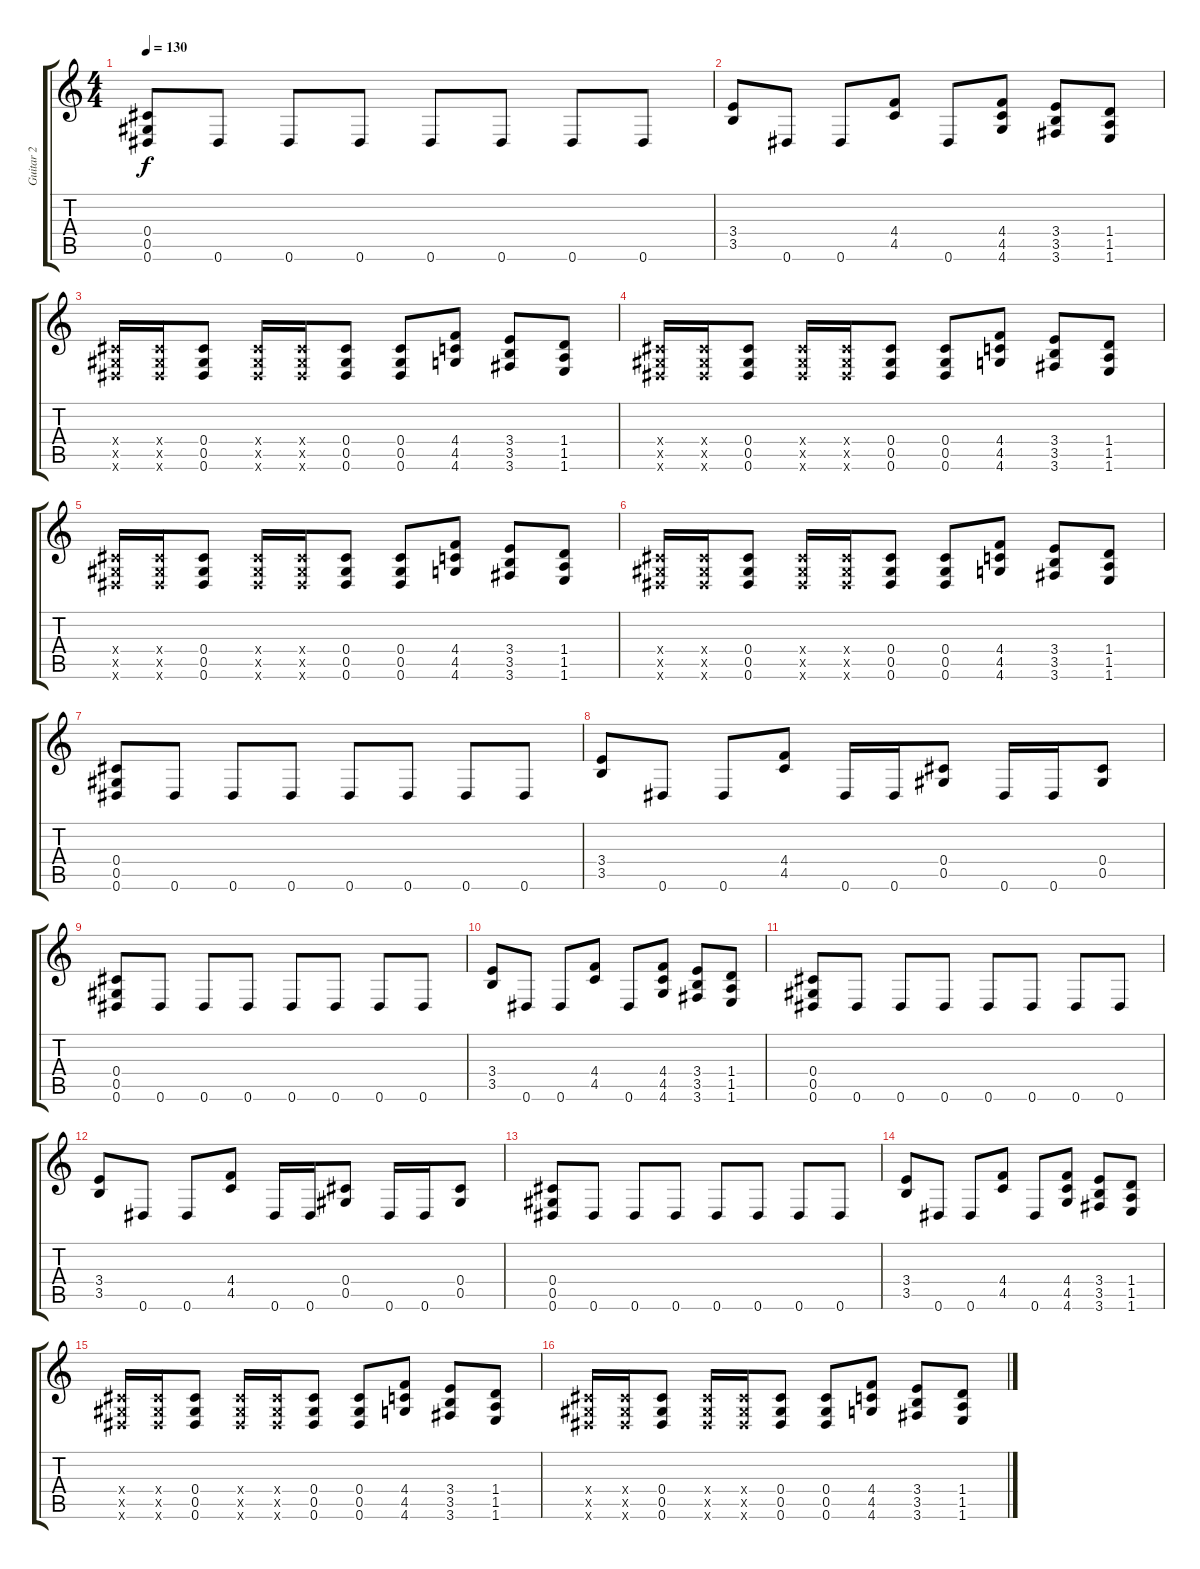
\track ("Guitar 2" "Guitar 2") {instrument distortionguitar}
\staff {score tabs}
\tuning (Eb4 Bb3 Gb3 Db3 Ab2 Eb2) {hide}
\ts (4 4)
\tempo 130
\clef g2
\ks c
(0.4 0.5 0.6).8{dy f} 0.6.8 0.6.8 0.6.8 0.6.8 0.6.8 0.6.8 0.6.8 |
(3.4 3.5).8 0.6.8 0.6.8 (4.4 4.5).8 0.6.8 (4.4 4.5 4.6).8 (3.4 3.5 3.6).8 (1.4 1.5 1.6).8 |
(0.4{x} 0.5{x} 0.6{x}).16 (0.4{x} 0.5{x} 0.6{x}).16 (0.4 0.5 0.6).8 (0.4{x} 0.5{x} 0.6{x}).16 (0.4{x} 0.5{x} 0.6{x}).16 (0.4 0.5 0.6).8 (0.4 0.5 0.6).8 (4.4 4.5 4.6).8 (3.4 3.5 3.6).8 (1.4 1.5 1.6).8 |
(0.4{x} 0.5{x} 0.6{x}).16 (0.4{x} 0.5{x} 0.6{x}).16 (0.4 0.5 0.6).8 (0.4{x} 0.5{x} 0.6{x}).16 (0.4{x} 0.5{x} 0.6{x}).16 (0.4 0.5 0.6).8 (0.4 0.5 0.6).8 (4.4 4.5 4.6).8 (3.4 3.5 3.6).8 (1.4 1.5 1.6).8 |
(0.4{x} 0.5{x} 0.6{x}).16 (0.4{x} 0.5{x} 0.6{x}).16 (0.4 0.5 0.6).8 (0.4{x} 0.5{x} 0.6{x}).16 (0.4{x} 0.5{x} 0.6{x}).16 (0.4 0.5 0.6).8 (0.4 0.5 0.6).8 (4.4 4.5 4.6).8 (3.4 3.5 3.6).8 (1.4 1.5 1.6).8 |
(0.4{x} 0.5{x} 0.6{x}).16 (0.4{x} 0.5{x} 0.6{x}).16 (0.4 0.5 0.6).8 (0.4{x} 0.5{x} 0.6{x}).16 (0.4{x} 0.5{x} 0.6{x}).16 (0.4 0.5 0.6).8 (0.4 0.5 0.6).8 (4.4 4.5 4.6).8 (3.4 3.5 3.6).8 (1.4 1.5 1.6).8 |
(0.4 0.5 0.6).8{txt " "} 0.6.8 0.6.8 0.6.8 0.6.8 0.6.8 0.6.8 0.6.8 |
(3.4 3.5).8 0.6.8 0.6.8 (4.4 4.5).8 0.6.16 0.6.16 (0.4 0.5).8 0.6.16 0.6.16 (0.4 0.5).8 |
(0.4 0.5 0.6).8 0.6.8 0.6.8 0.6.8 0.6.8 0.6.8 0.6.8 0.6.8 |
(3.4 3.5).8 0.6.8 0.6.8 (4.4 4.5).8 0.6.8 (4.4 4.5 4.6).8 (3.4 3.5 3.6).8 (1.4 1.5 1.6).8 |
(0.4 0.5 0.6).8{txt " "} 0.6.8 0.6.8 0.6.8 0.6.8 0.6.8 0.6.8 0.6.8 |
(3.4 3.5).8 0.6.8 0.6.8 (4.4 4.5).8 0.6.16 0.6.16 (0.4 0.5).8 0.6.16 0.6.16 (0.4 0.5).8 |
(0.4 0.5 0.6).8 0.6.8 0.6.8 0.6.8 0.6.8 0.6.8 0.6.8 0.6.8 |
(3.4 3.5).8 0.6.8 0.6.8 (4.4 4.5).8 0.6.8 (4.4 4.5 4.6).8 (3.4 3.5 3.6).8 (1.4 1.5 1.6).8 |
(0.4{x} 0.5{x} 0.6{x}).16 (0.4{x} 0.5{x} 0.6{x}).16 (0.4 0.5 0.6).8 (0.4{x} 0.5{x} 0.6{x}).16 (0.4{x} 0.5{x} 0.6{x}).16 (0.4 0.5 0.6).8 (0.4 0.5 0.6).8 (4.4 4.5 4.6).8 (3.4 3.5 3.6).8 (1.4 1.5 1.6).8 |
(0.4{x} 0.5{x} 0.6{x}).16 (0.4{x} 0.5{x} 0.6{x}).16 (0.4 0.5 0.6).8 (0.4{x} 0.5{x} 0.6{x}).16 (0.4{x} 0.5{x} 0.6{x}).16 (0.4 0.5 0.6).8 (0.4 0.5 0.6).8 (4.4 4.5 4.6).8 (3.4 3.5 3.6).8 (1.4 1.5 1.6).8
